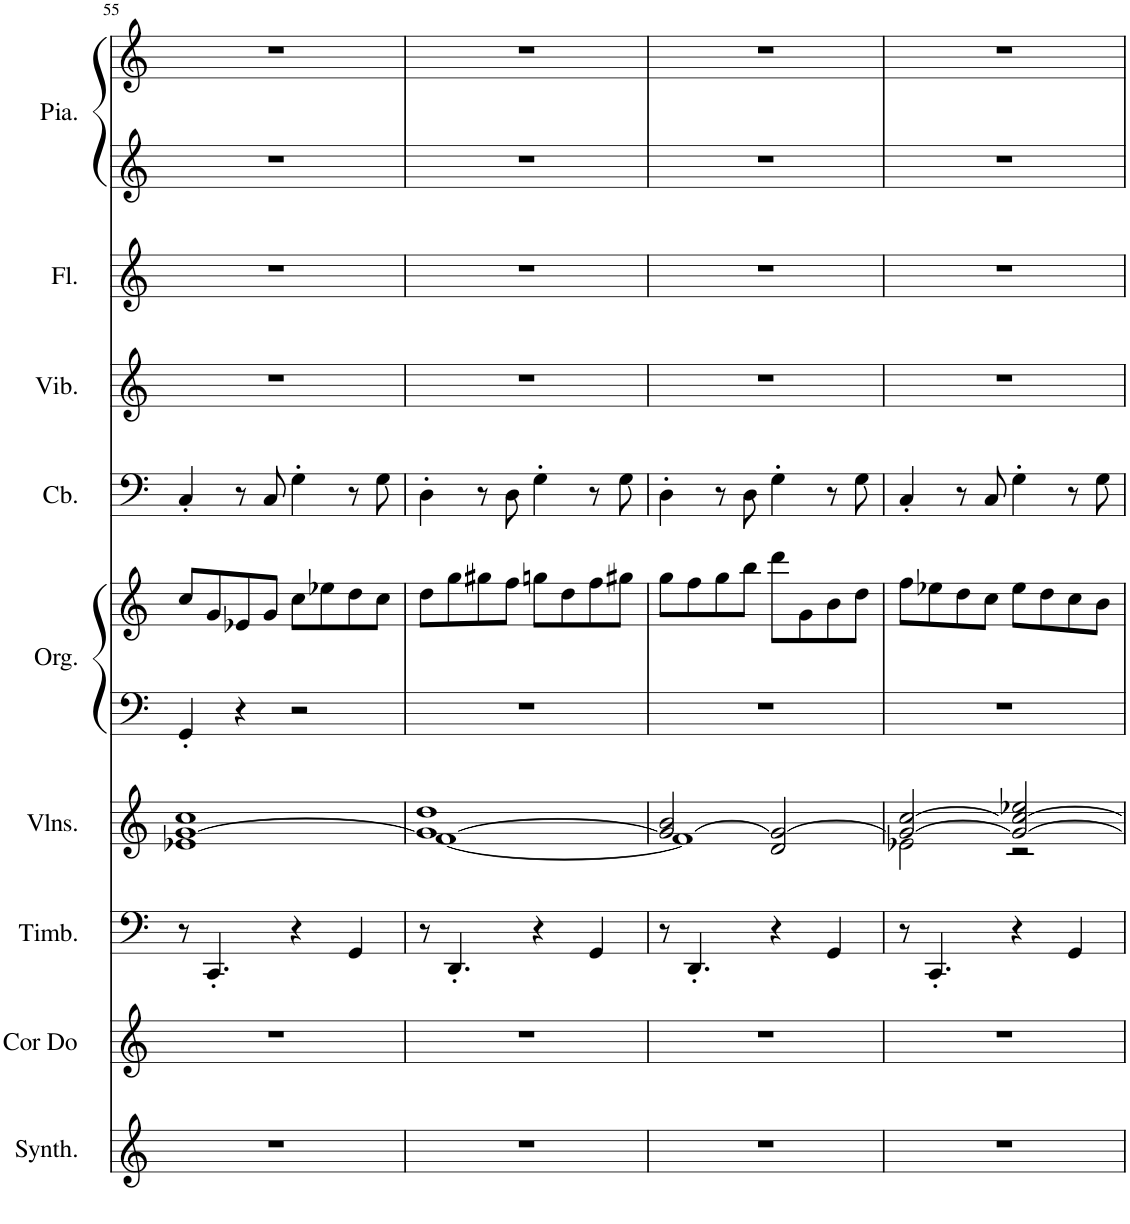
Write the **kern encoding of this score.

**kern	**kern	**kern	**kern	**kern	**kern	**kern	**kern	**kern	**kern	**kern
*part9	*part8	*part7	*part6	*part5	*part5	*part4	*part3	*part2	*part1	*part1
*staff11	*staff10	*staff9	*staff8	*staff7	*staff6	*staff5	*staff4	*staff3	*staff2	*staff1
*I"Synthétiseur de cuivres	*I"Cor Alto en Do	*I"Timbales	*I"Violons	*I"Orgue à tuyaux	*	*I"Contrebasse	*I"Vibraphone	*I"Flûte	*I"Piano, Musica	*
*I'Synth.	*I'Cor Do	*I'Timb.	*I'Vlns.	*I'Org.	*	*I'Cb.	*I'Vib.	*I'Fl.	*I'Pia.	*
!!LO:PB:g=z
*clefG2	*clefG2	*clefF4	*clefG2	*clefF4	*clefG2	*clefF4	*clefG2	*clefG2	*clefG2	*clefG2
*	*Trd4c7	*	*	*	*	*Trd7c12	*	*	*	*
*k[]	*k[]	*k[]	*k[]	*k[]	*k[]	*k[]	*k[]	*k[]	*k[]	*k[]
*M4/4	*M4/4	*M4/4	*M4/4	*M4/4	*M4/4	*M4/4	*M4/4	*M4/4	*M4/4	*M4/4
=55	=55	=55	=55	=55	=55	=55	=55	=55	=55	=55
*	*	*	*^	*	*	*	*	*	*	*
1r	1r	8r	[1g	1e-X 1cc	4GG'/	8cc/L	4C'/	1r	1r	1r	1r
.	.	4.CC'/	.	.	.	8g/	.	.	.	.	.
.	.	.	.	.	4r	8e-X/	8r	.	.	.	.
.	.	.	.	.	.	8g/J	8C/	.	.	.	.
.	.	4r	.	.	2r	8cc\L	4G'\	.	.	.	.
.	.	.	.	.	.	8ee-X\	.	.	.	.	.
.	.	4GG/	.	.	.	8dd\	8r	.	.	.	.
.	.	.	.	.	.	8cc\J	8G\	.	.	.	.
=56	=56	=56	=56	=56	=56	=56	=56	=56	=56	=56	=56
1r	1r	8r	1g_ 1dd	[1f	1r	8dd\L	4D'\	1r	1r	1r	1r
.	.	4.DD'/	.	.	.	8gg\	.	.	.	.	.
.	.	.	.	.	.	8gg#X\	8r	.	.	.	.
.	.	.	.	.	.	8ff\J	8D\	.	.	.	.
.	.	4r	.	.	.	8ggn\L	4G'\	.	.	.	.
.	.	.	.	.	.	8dd\	.	.	.	.	.
.	.	4GG/	.	.	.	8ff\	8r	.	.	.	.
.	.	.	.	.	.	8gg#X\J	8G\	.	.	.	.
=57	=57	=57	=57	=57	=57	=57	=57	=57	=57	=57	=57
1r	1r	8r	2g/_ 2b/	1f]	1r	8gg\L	4D'\	1r	1r	1r	1r
.	.	4.DD'/	.	.	.	8ff\	.	.	.	.	.
.	.	.	.	.	.	8gg\	8r	.	.	.	.
.	.	.	.	.	.	8bb\J	8D\	.	.	.	.
.	.	4r	2d/ 2g/_	.	.	8ddd\L	4G'\	.	.	.	.
.	.	.	.	.	.	8g\	.	.	.	.	.
.	.	4GG/	.	.	.	8b\	8r	.	.	.	.
.	.	.	.	.	.	8dd\J	8G\	.	.	.	.
=58	=58	=58	=58	=58	=58	=58	=58	=58	=58	=58	=58
1r	1r	8r	2g/_ [2cc/	2e-X\	1r	8ff\L	4C'/	1r	1r	1r	1r
.	.	4.CC'/	.	.	.	8ee-X\	.	.	.	.	.
.	.	.	.	.	.	8dd\	8r	.	.	.	.
.	.	.	.	.	.	8cc\J	8C/	.	.	.	.
.	.	4r	2g/_ 2cc/_ 2ee-X/	2r	.	8ee-\L	4G'\	.	.	.	.
.	.	.	.	.	.	8dd\	.	.	.	.	.
.	.	4GG/	.	.	.	8cc\	8r	.	.	.	.
.	.	.	.	.	.	8b\J	8G\	.	.	.	.
*	*	*	*v	*v	*	*	*	*	*	*	*
=	=	=	=	=	=	=	=	=	=	=
*-	*-	*-	*-	*-	*-	*-	*-	*-	*-	*-
